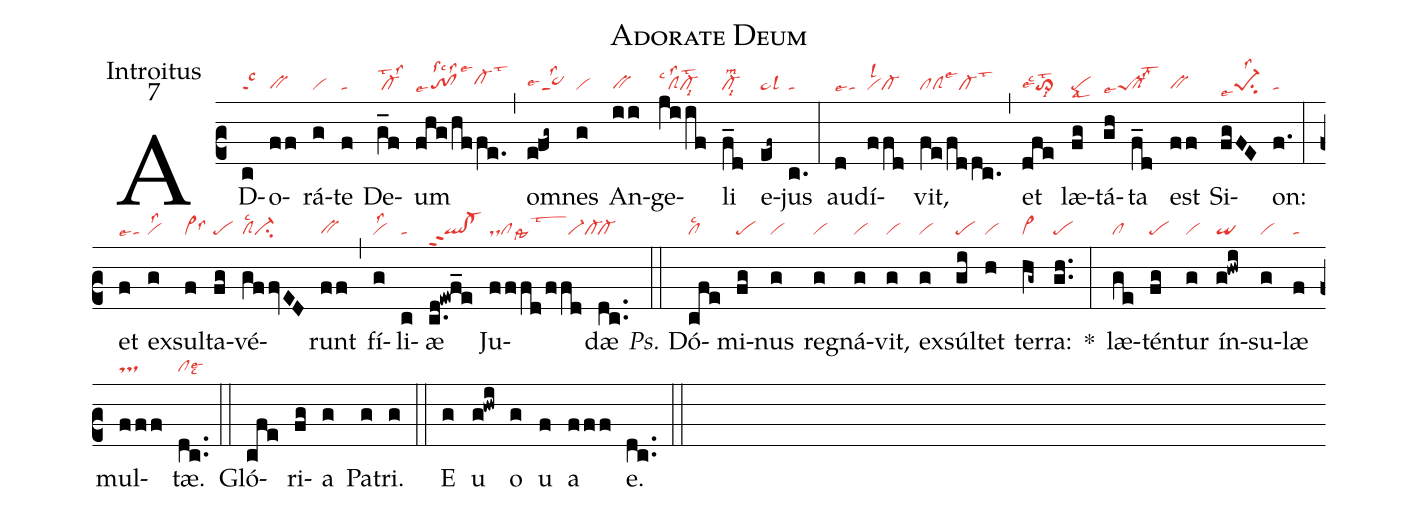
name:Adorate Deum;
office-part:Introitus;
mode:7;
nabc-lines:1;
%%
(c2) AD(c|talsc3)o(ff|bv)rá(g|vi)te(f|ta) De(g_f|cl-lst2lss2)um(fhg/hffe.|to!cllse7lssc2lss2cl-hhlse1lst3) (,) om(e!fg~|sc~lse4lss2)nes(g|vi) An(ii|bv)ge(jiif|clSlsc1lss2cl-lst2lsi8)li(f_d|cl-lsm2lsi8) e(ef~|ta>lsl3)jus(c.|ta) (:) au(d|talse4)dí(ffd|vilsl2cl-)vit,(fe/fddc.|clclSlse3cl-lst3) (,) et(dfe|to>lse4lsc1lst2lsi8) læ(fg|pelsal8)tá(gh|peSlss3lse7)ta(f_d|cl-lst2) est(ff|bv) Si(fgFE|pe-1su2lss2lse7)on:(f.|ta) (:) et(f|talse4) ex(g|vilss2)sul(f|vi>lss6)ta(fg|pe)vé(gffvED|clSlsc2ci-)runt(ff|bv) (,) fí(g|vilss2)li(c|ta)æ(c.d!ewf_e|ql!cl-ppt2) Ju(fffd/ffd|dscllssta9vi-lstw1cl-)dæ(dc..|cl-) (::)
<i>Ps.</i> Dó(cfe|cllsc2)mi(fg|pe)nus(g|vi) re(g|vi)gná(g|vi)vit,(g|vi) ex(g|vi)súl(gi|pe)tet(h|vi) ter(hg~|vi>)ra:(gh..|pe) *(:) læ(ge|cl)tén(fg|pe)tur(g|vi) ín(g!hwi|qi)su(g|vi)læ(f|ta) mul(fff|ts)tæ.(dc..|cllse6lsc9) (::) Gló(cfe)ri(fg)a(g) Pa(g)tri.(g) (::) <eu>E(g) u(g!hwi) o(g) u(f) a(fff) e.</eu>(dc..) (::)
